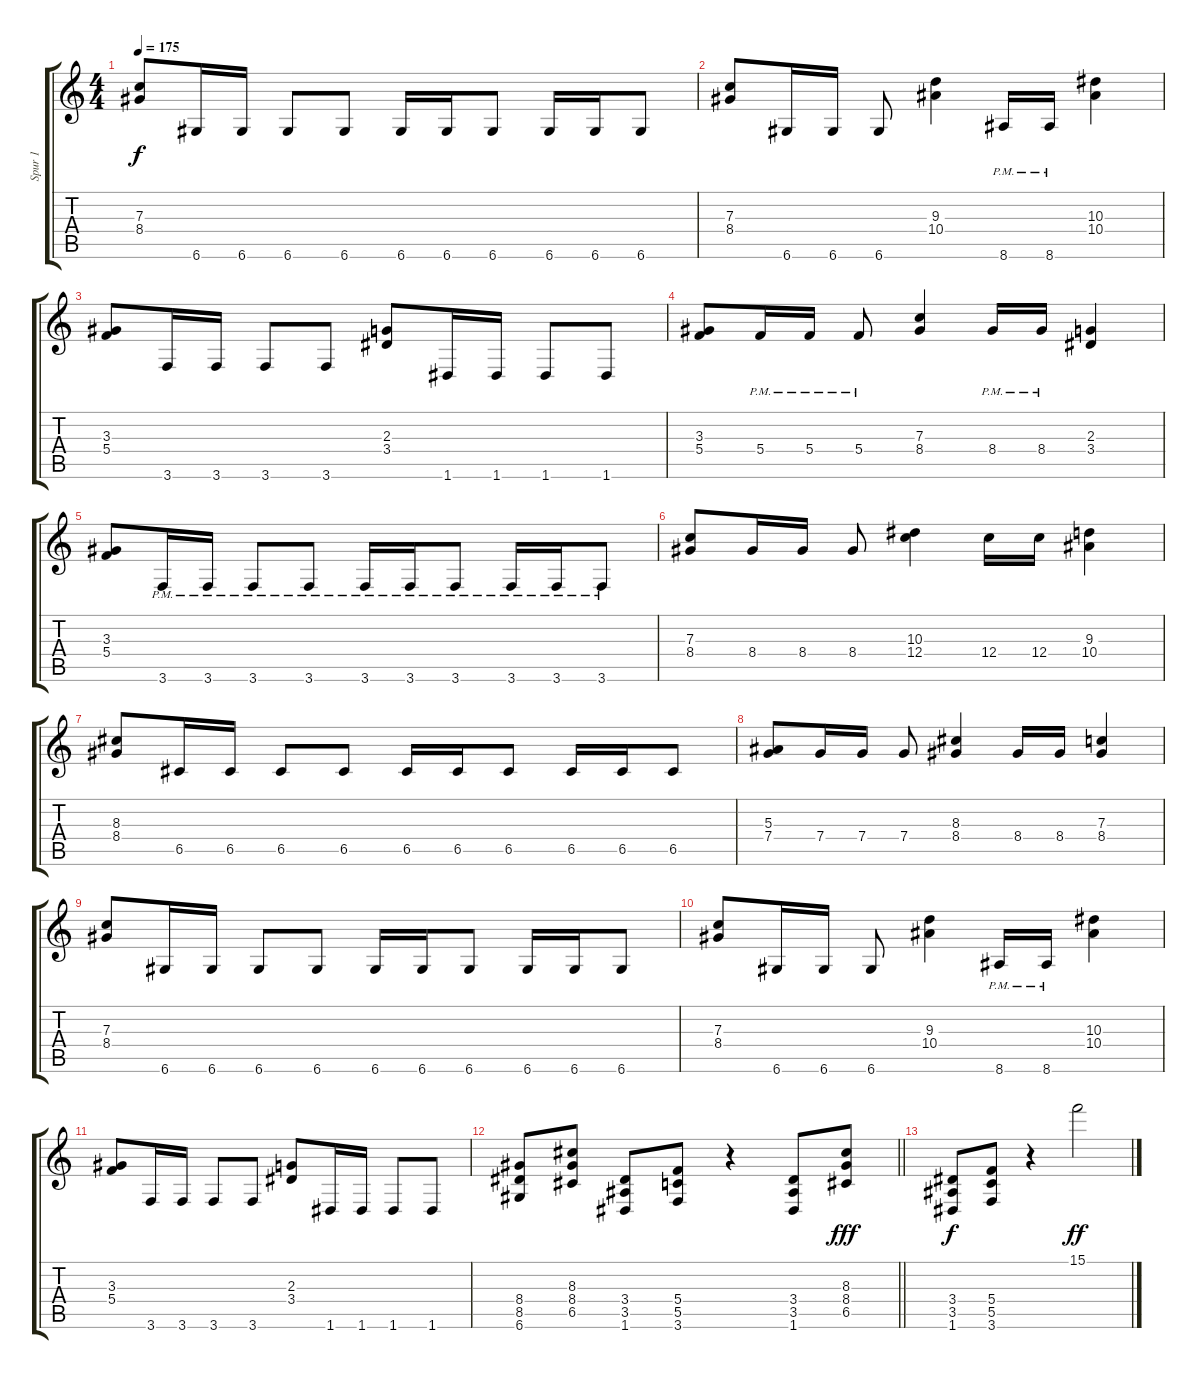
\track ("Spur 1" "Spur 1") {instrument distortionguitar}
\staff {score tabs}
\tuning (D4 A3 F3 C3 G2 D2) {hide}
\ts (4 4)
\tempo 175
\clef g2
\ks c
(7.3 8.4).8{dy f} 6.6.16 6.6.16 6.6.8 6.6.8 6.6.16 6.6.16 6.6.8 6.6.16 6.6.16 6.6.8 |
(7.3 8.4).8 6.6.16 6.6.16 6.6.8 (9.3 10.4).4 8.6{pm}.16 8.6{pm}.16 (10.3 10.4).4 |
(3.3 5.4).8 3.6.16 3.6.16 3.6.8 3.6.8 (2.3 3.4).8 1.6.16 1.6.16 1.6.8 1.6.8 |
(3.3 5.4).8 5.4{pm}.16 5.4{pm}.16 5.4{pm}.8 (7.3 8.4).4 8.4{pm}.16 8.4{pm}.16 (2.3 3.4).4 |
(3.3 5.4).8 3.6{pm}.16 3.6{pm}.16 3.6{pm}.8 3.6{pm}.8 3.6{pm}.16 3.6{pm}.16 3.6{pm}.8 3.6{pm}.16 3.6{pm}.16 3.6{pm}.8 |
(7.3 8.4).8 8.4.16 8.4.16 8.4.8 (10.3 12.4).4 12.4.16 12.4.16 (9.3 10.4).4 |
(8.3 8.4).8 6.5.16 6.5.16 6.5.8 6.5.8 6.5.16 6.5.16 6.5.8 6.5.16 6.5.16 6.5.8 |
(5.3 7.4).8 7.4.16 7.4.16 7.4.8 (8.3 8.4).4 8.4.16 8.4.16 (7.3 8.4).4 |
(7.3 8.4).8 6.6.16 6.6.16 6.6.8 6.6.8 6.6.16 6.6.16 6.6.8 6.6.16 6.6.16 6.6.8 |
(7.3 8.4).8 6.6.16 6.6.16 6.6.8 (9.3 10.4).4 8.6{pm}.16 8.6{pm}.16 (10.3 10.4).4 |
(3.3 5.4).8 3.6.16 3.6.16 3.6.8 3.6.8 (2.3 3.4).8 1.6.16 1.6.16 1.6.8 1.6.8 |
\barLineRight lightlight
(8.4 8.5 6.6).8 (8.3 8.4 6.5).8 (3.4 3.5 1.6).8 (5.4 5.5 3.6).8 r.4 (3.4 3.5 1.6).8 (8.3 8.4 6.5).8{dy fff} |
(3.4 3.5 1.6).8{dy f} (5.4 5.5 3.6).8 r.4 15.1.2{dy ff}
